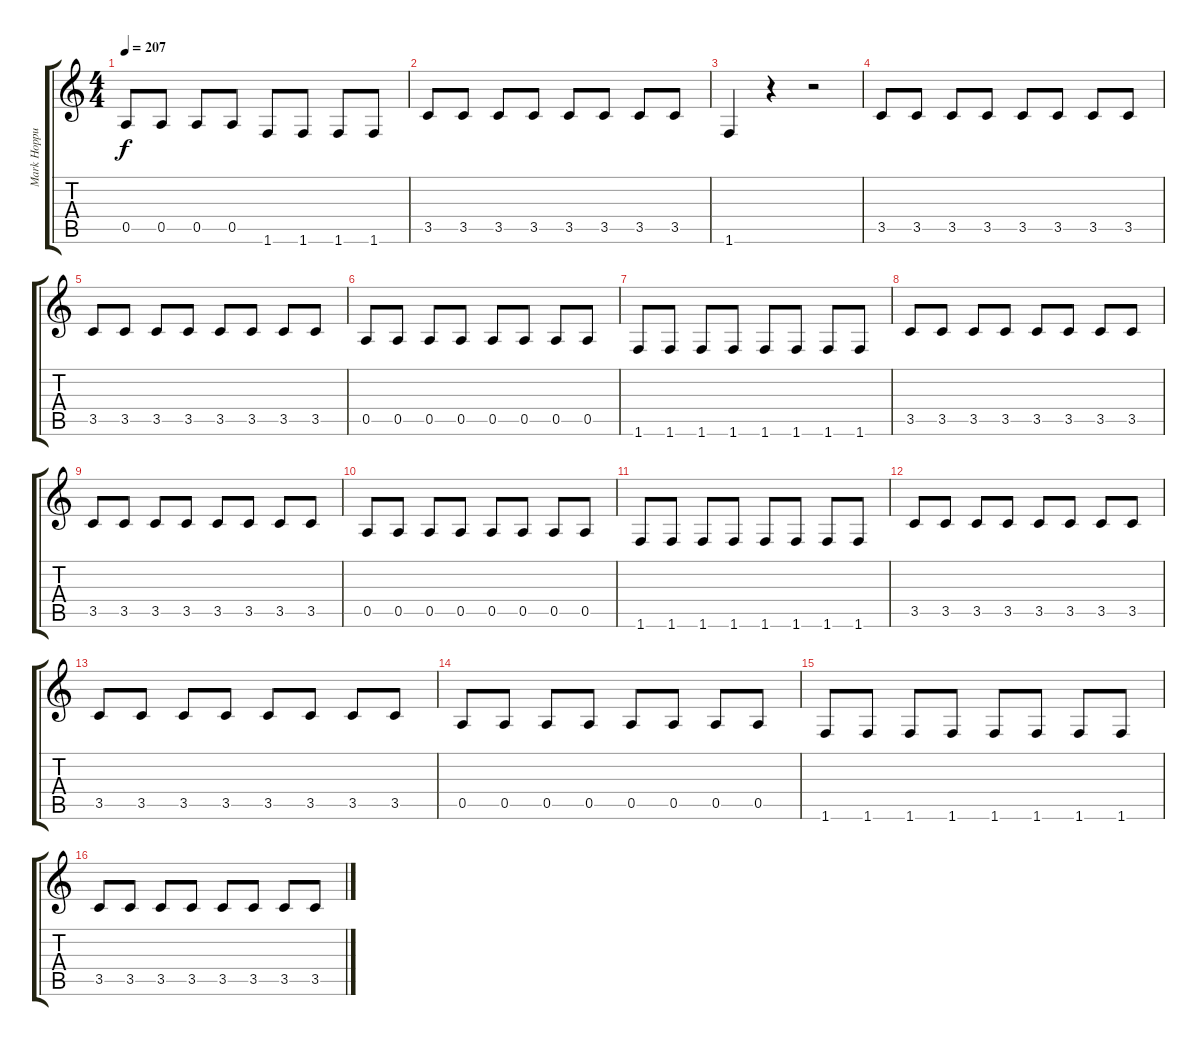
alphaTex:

\track ("Mark Hoppus" "Mark Hoppu") {instrument electricbasspick}
\staff {score tabs}
\tuning (E4 B3 G3 D3 A2 E2) {hide}
\ts (4 4)
\tempo 207
\clef g2
\ks c
0.5.8{dy f} 0.5.8 0.5.8 0.5.8 1.6.8 1.6.8 1.6.8 1.6.8 |
3.5.8 3.5.8 3.5.8 3.5.8 3.5.8 3.5.8 3.5.8 3.5.8 |
1.6.4 r.4 r.2 |
3.5.8 3.5.8 3.5.8 3.5.8 3.5.8 3.5.8 3.5.8 3.5.8 |
3.5.8 3.5.8 3.5.8 3.5.8 3.5.8 3.5.8 3.5.8 3.5.8 |
0.5.8 0.5.8 0.5.8 0.5.8 0.5.8 0.5.8 0.5.8 0.5.8 |
1.6.8 1.6.8 1.6.8 1.6.8 1.6.8 1.6.8 1.6.8 1.6.8 |
3.5.8 3.5.8 3.5.8 3.5.8 3.5.8 3.5.8 3.5.8 3.5.8 |
3.5.8 3.5.8 3.5.8 3.5.8 3.5.8 3.5.8 3.5.8 3.5.8 |
0.5.8 0.5.8 0.5.8 0.5.8 0.5.8 0.5.8 0.5.8 0.5.8 |
1.6.8 1.6.8 1.6.8 1.6.8 1.6.8 1.6.8 1.6.8 1.6.8 |
3.5.8 3.5.8 3.5.8 3.5.8 3.5.8 3.5.8 3.5.8 3.5.8 |
3.5.8 3.5.8 3.5.8 3.5.8 3.5.8 3.5.8 3.5.8 3.5.8 |
0.5.8 0.5.8 0.5.8 0.5.8 0.5.8 0.5.8 0.5.8 0.5.8 |
1.6.8 1.6.8 1.6.8 1.6.8 1.6.8 1.6.8 1.6.8 1.6.8 |
3.5.8 3.5.8 3.5.8 3.5.8 3.5.8 3.5.8 3.5.8 3.5.8
